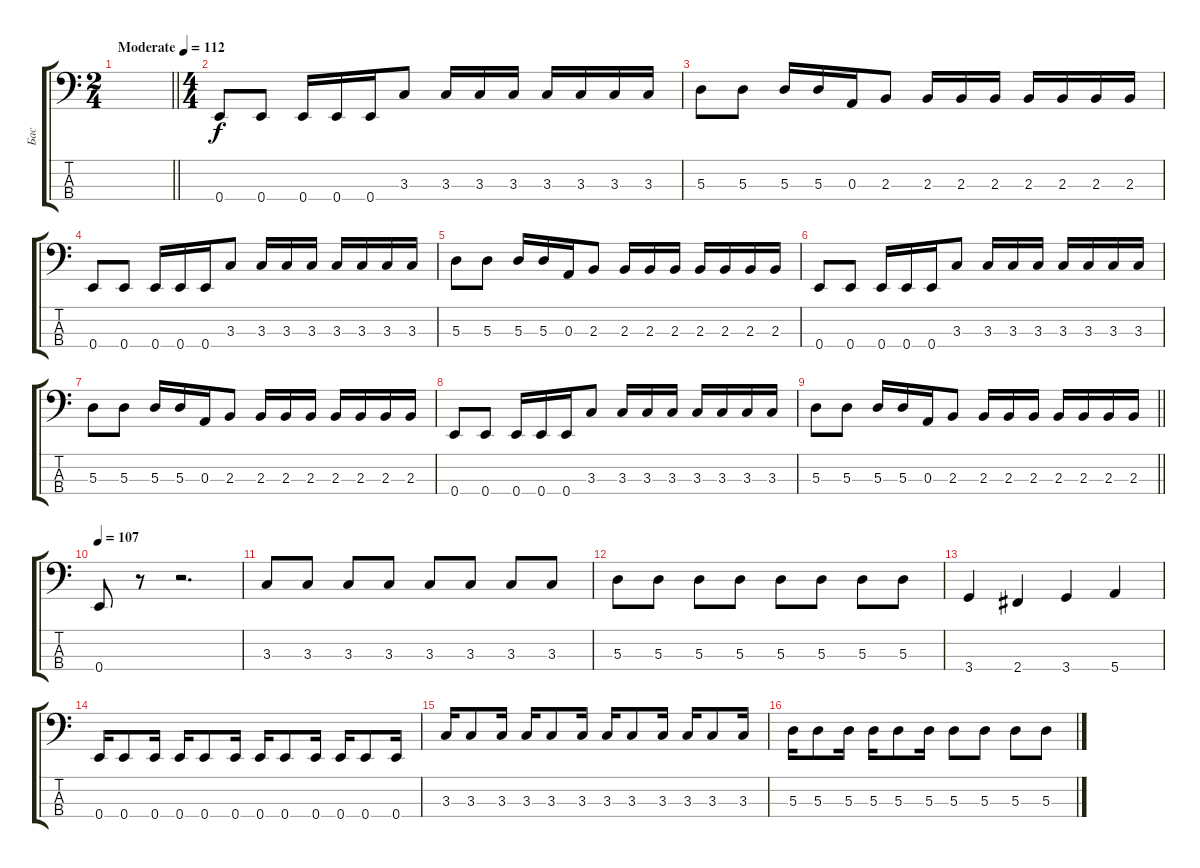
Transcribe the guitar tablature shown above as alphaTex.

\track ("Бас" "Бас") {instrument electricbassfinger}
\staff {score tabs}
\tuning (G2 D2 A1 E1) {hide}
\ts (2 4)
\tempo (112 "Moderate")
\clef f4
\barLineRight lightlight
\ks c
|
\ts (4 4)
\section ("" "")
0.4.8 0.4.8 0.4.16 0.4.16 0.4.16 3.3.8 3.3.16 3.3.16 3.3.16 3.3.16 3.3.16 3.3.16 3.3.16 |
5.3.8 5.3.8 5.3.16 5.3.16 0.3.16 2.3.8 2.3.16 2.3.16 2.3.16 2.3.16 2.3.16 2.3.16 2.3.16 |
0.4.8 0.4.8 0.4.16 0.4.16 0.4.16 3.3.8 3.3.16 3.3.16 3.3.16 3.3.16 3.3.16 3.3.16 3.3.16 |
5.3.8 5.3.8 5.3.16 5.3.16 0.3.16 2.3.8 2.3.16 2.3.16 2.3.16 2.3.16 2.3.16 2.3.16 2.3.16 |
0.4.8 0.4.8 0.4.16 0.4.16 0.4.16 3.3.8 3.3.16 3.3.16 3.3.16 3.3.16 3.3.16 3.3.16 3.3.16 |
5.3.8 5.3.8 5.3.16 5.3.16 0.3.16 2.3.8 2.3.16 2.3.16 2.3.16 2.3.16 2.3.16 2.3.16 2.3.16 |
0.4.8 0.4.8 0.4.16 0.4.16 0.4.16 3.3.8 3.3.16 3.3.16 3.3.16 3.3.16 3.3.16 3.3.16 3.3.16 |
\barLineRight lightlight
5.3.8 5.3.8 5.3.16 5.3.16 0.3.16 2.3.8 2.3.16 2.3.16 2.3.16 2.3.16 2.3.16 2.3.16 2.3.16 |
\section ("" "")
\tempo 107
0.4.8 r.8 r.2{d} |
3.3.8 3.3.8 3.3.8 3.3.8 3.3.8 3.3.8 3.3.8 3.3.8 |
5.3.8 5.3.8 5.3.8 5.3.8 5.3.8 5.3.8 5.3.8 5.3.8 |
3.4.4 2.4.4 3.4.4 5.4.4 |
0.4.16 0.4.8 0.4.16 0.4.16 0.4.8 0.4.16 0.4.16 0.4.8 0.4.16 0.4.16 0.4.8 0.4.16 |
3.3.16 3.3.8 3.3.16 3.3.16 3.3.8 3.3.16 3.3.16 3.3.8 3.3.16 3.3.16 3.3.8 3.3.16 |
5.3.16 5.3.8 5.3.16 5.3.16 5.3.8 5.3.16 5.3.8 5.3.8 5.3.8 5.3.8
